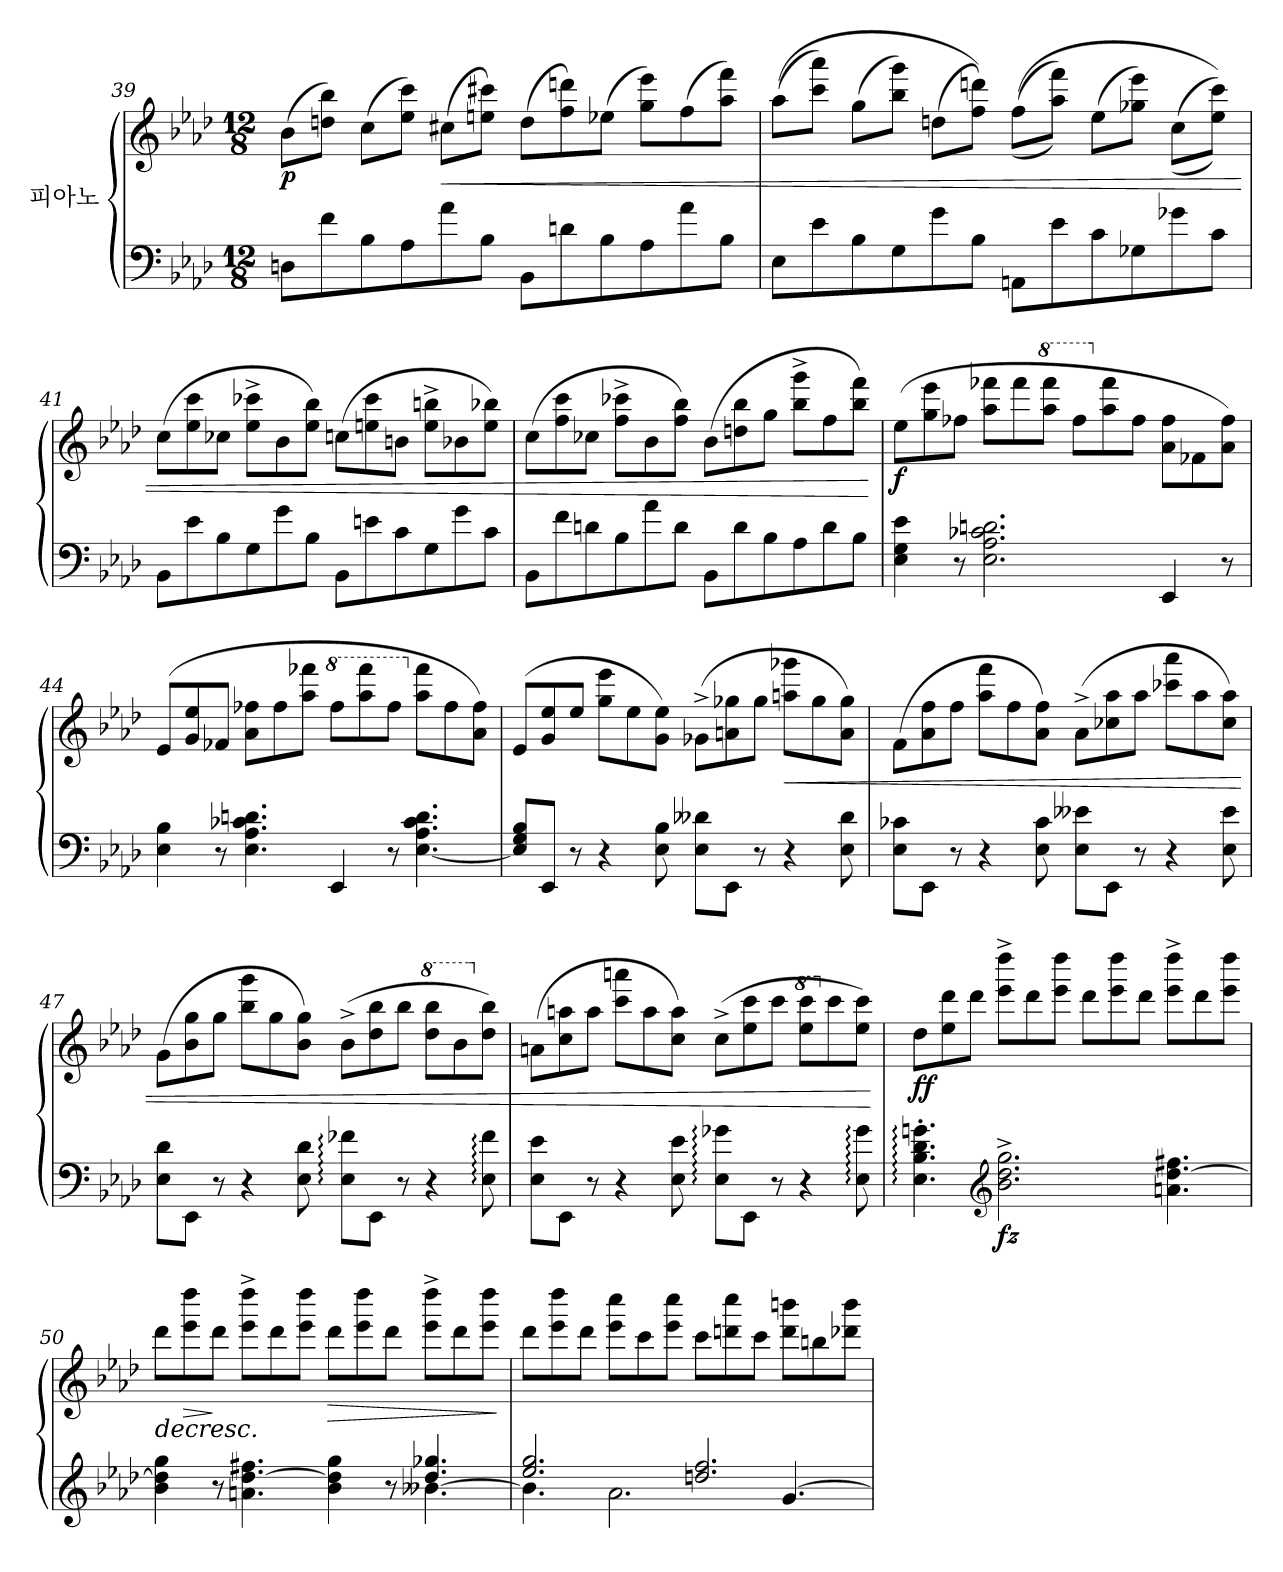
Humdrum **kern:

**kern	**kern	**dynam
*part1	*part1	*part1
*staff2	*staff1	*staff1/2
*I"피아노	*	*
*clefF4	*clefG2	*
*k[b-e-a-d-]	*k[b-e-a-d-]	*
*M12/8	*M12/8	*
=39	=39	=39
!	!	!LO:DY:b
8Dn\L	(8b-\L	p
8f\	8ddn\ 8bb-\J)	.
8B-\	(8cc\L	.
8A-\	8ee-\ 8ccc\J)	.
!	!	!LO:HP:b
8a-\	(8cc#X\L	<
8B-\J	8een\ 8ccc#X\J)	.
8BB-\L	(8dd\L	.
8dn\	8ff\ 8dddn\)	.
8B-\	(8ee-X\J	.
8A-\	8gg\ 8eee-\L)	.
8a-\	(8ff\	.
8B-\J	8aa-\ 8fff\J)	.
!!LO:PB:g=z
=40	=40	=40
8E-\L	((8aa-\L	.
8e-\	8ccc\ 8aaa-\J)	.
8B-\	(8gg\L	.
8G\	8bb-\ 8ggg\J)	.
8g\	(8ddn\L	.
8B-\J	8ff\ 8dddn\J))	.
8AAn\L	(((8ff\L	.
8e-\	8aa-\ 8fff\J))	.
8c\	(8ee-\L	.
8G-X\	8gg-X\ 8eee-\J)	.
8g-X\	((8cc\L	.
8c\J	8ee-\ 8ccc\J)))	.
=41	=41	=41
8BB-\L	(8cc\L	.
8e-\	8ee-\ 8ccc\	.
8B-\	8cc-X\J	.
8G\	8ee-\^ 8ccc-X\^L	.
8g\	8b-\	.
8B-\J	8ee-\ 8bb-\J)	.
8BB-\L	(8ccn\L	.
8en\	8een\ 8ccc-\	.
8c\	8bn\J	.
8G\	8ee\^ 8bbn\^L	.
8g\	8b-X\	.
8c\J	8ee\ 8bb-X\J)	.
=42	=42	=42
8BB-\L	(8cc\L	.
8f\	8ff\ 8ccc\	.
8dn\	8cc-X\J	.
8B-\	8ff\^ 8ccc-X\^L	.
8a-\	8b-\	.
8d\J	8ff\ 8bb-\J)	.
8BB-\L	(8b-\L	.
8d\	8ddn\ 8bb-\	.
8B-\	8gg\J	.
8A-\	8bb-\^ 8ggg\^L	.
8d\	8ff\	.
8B-\J	8bb-\ 8fff\J)	.
.	.	[
!!LO:LB:g=z
=43	=43	=43
!	!	!LO:DY:b
4E-\ 4G\ 4e-\	(8ee-\L	f
.	8gg\ 8eee-\	.
8r	8ff-X\J	.
2.E-\ 2.A-\ 2.c-X\ 2.dn\	8aa-\ 8fff-X\L	.
.	8fff-\	.
*	*8va	*
.	8aaa-\ 8ffff-\J	.
.	8fff-\L	.
*	*X8va	*
.	8aa-\ 8fff-\	.
.	8ff-\J	.
4EE-/	8a-\ 8ff-\L	.
.	8f-X\	.
8r	8a-\ 8ff-\J)	.
=44	=44	=44
4E-\ 4B-\	(8e-/L	.
.	8g/ 8ee-/	.
8r	8f-X/J	.
4.E-\ 4.A-\ 4.c-X\ 4.dn\	8a-\ 8ff-X\L	.
.	8ff-\	.
.	8aa-\ 8fff-X\J	.
*	*8va	*
4EE-/	8fff-\L	.
.	8aaa-\ 8ffff-\	.
8r	8fff-\J	.
*	*X8va	*
[4.E-\ 4.A-\ 4.c-\ 4.d\	8aa-\ 8fff-\L	.
.	8ff-\	.
.	8a-\ 8ff-\J)	.
=45	=45	=45
8E-/] 8G/ 8B-/L	(8e-/L	.
8EE-/J	8g/ 8ee-/	.
8r	8ee-/J	.
4r	8gg\ 8eee-\L	.
.	8ee-\	.
8E-\ 8B-\	8g\ 8ee-\J)	.
8E-\ 8d--X\L	(8g-X^\L	.
8EE-\J	8an\ 8gg-X\	.
8r	8gg-\J	.
!	!	!LO:HP:b
4r	8aan\ 8ggg-X\L	<
.	8gg-\	.
8E-\ 8d--\	8a\ 8gg-\J)	.
!!LO:LB:g=z
=46	=46	=46
8E-\ 8c-X\L	(8f\L	.
8EE-\J	8a-\ 8ff\	.
8r	8ff\J	.
4r	8aa-\ 8fff\L	.
.	8ff\	.
8E-\ 8c-\	8a-\ 8ff\J)	.
8E-\ 8e--X\L	(8a-^\L	.
8EE-\J	8cc-X\ 8aa-\	.
8r	8aa-\J	.
4r	8ccc-X\ 8aaa-\L	.
.	8aa-\	.
8E-\ 8e--\	8cc-\ 8aa-\J)	.
=47	=47	=47
8E-\ 8d-\L	(8g\L	.
8EE-\J	8b-\ 8gg\	.
8r	8gg\J	.
4r	8bb-\ 8ggg\L	.
.	8gg\	.
8E-\ 8d-\	8b-\ 8gg\J)	.
8E-\: 8f-X\:L	(8b-^\L	.
8EE-\J	8dd-\ 8bb-\	.
8r	8bb-\J	.
*	*8va	*
4r	8ddd-\ 8bbb-\L	.
.	8bb-\	.
*	*X8va	*
8E-\: 8f-\:	8dd-\ 8bb-\J)	.
=48	=48	=48
8E-\ 8e-\L	(8an\L	.
8EE-\J	8cc\ 8aan\	.
8r	8aa\J	.
4r	8ccc\ 8aaan\L	.
.	8aa\	.
8E-\ 8e-\	8cc\ 8aa\J)	.
8E-\: 8g-X\:L	(8cc^\L	.
8EE-\J	8ee-\ 8ccc\	.
8r	8ccc\J	.
*	*8va	*
4r	8eee-\ 8cccc\L	.
*	*X8va	*
.	8ccc\	.
8E-\: 8g-\:	8ee-\ 8ccc\J)	.
.	.	[
!!LO:LB:g=z
=49	=49	=49
!	!	!LO:DY:b
4.E-\:' 4.B-\:' 4.d-\:' 4.gn\:'	8dd-\L	ff
.	8ee-\ 8ddd-\	.
.	8ddd-\J	.
*clefG2	*	*
!	!	!LO:DY:b=2
2.b-\^ 2.dd-\^ 2.gg\^	8eee-\^ 8dddd-\^L	fz
.	8ddd-\	.
.	8eee-\ 8dddd-\J	.
.	8ddd-\L	.
.	8eee-\ 8dddd-\	.
.	8ddd-\J	.
4.an\ [4.dd-\ 4.ff#X\	8eee-\^ 8dddd-\^L	.
.	8ddd-\	.
.	8eee-\ 8dddd-\J	.
=50	=50	=50
*^	*	*
!	!	!	!LO:HP:b
4b-\ 4dd-\] 4gg\	8ryy	8ddd-\L	>
!	!	!	!LO:HP:b
*v	*v	*	*
.	8eee-\ 8dddd-\	>
8r	8ddd-\J	]
4.an\ [4.dd-\ 4.ff#X\	8eee-\^ 8dddd-\^L	.
.	8ddd-\	.
.	8eee-\ 8dddd-\J	.
!	!	!LO:HP:n=1:b
4b-\ 4dd-\] 4gg\	8ddd-\L	] >
.	8eee-\ 8dddd-\	.
8r	8ddd-\J	.
*^	*	*
[4.b--X\	4.dd-/ 4.gg-X/	8eee-\^ 8dddd-\^L	.
.	.	8ddd-\	.
.	.	8eee-\ 8dddd-\J	.
*v	*v	*	*
.	.	]
=51	=51	=51
*^	*	*
4.b--\]	2.ee-/ 2.gg/	8ddd-\L	.
.	.	8eee-\ 8dddd-\	.
.	.	8ddd-\J	.
2.a-\	.	8eee-\ 8cccc\L	.
.	.	8ccc\	.
.	.	8eee-\ 8cccc\J	.
.	2.ddn/ 2.ff/	8ccc\L	.
.	.	8dddn\ 8cccc\	.
.	.	8ccc\J	.
[4.g/	.	8ddd\ 8bbbn\L	.
.	.	8bbn\	.
.	.	8ddd-X\ 8bbb\J	.
*v	*v	*	*
=	=	=
*-	*-	*-
